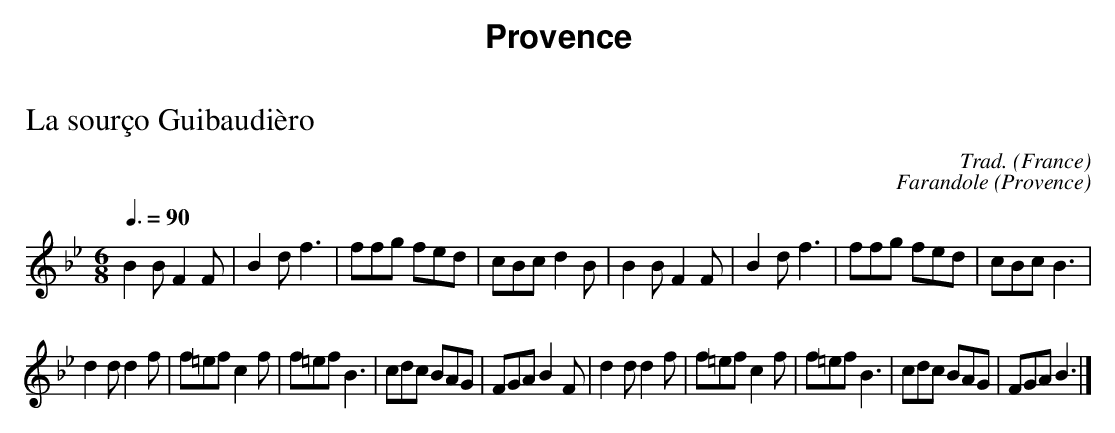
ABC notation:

X:1
T:La sourço Guibaudièro
O:France
C:Trad.
M:6/8
Q:3/8=90
K:Bbmajor
B2B F2F|B2d f3|ffg fed|cBc d2B|B2B F2F|B2d f3|ffg fed|cBc B3|
d2d d2f|f=ef c2f|f=ef B3|cdc BAG|FGA B2F|d2d d2f|f=ef c2f|f=ef B3|cdc BAG|FGA B3|]
